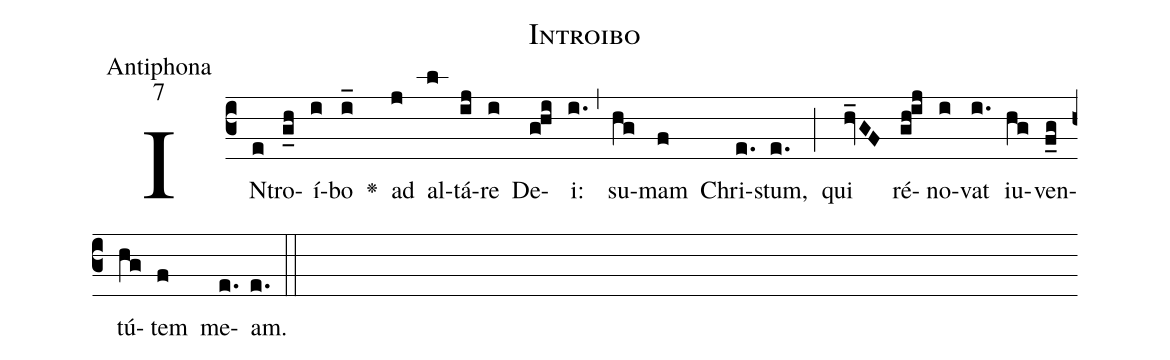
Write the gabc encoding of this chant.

name:Introibo;
office-part:Antiphona;
mode:7;
%%
(c3) IN(e)tro(g_h)í(i)bo(i_) <v>\greheightstar</v>() ad(j) al(l)tá(ij)re(i) De(g!hi)i:(i.) (,) su(hg)mam(f) Chri(e.)stum,(e.) (;) qui(hv_GF) ré(gh!ij)no(i)vat(i.) iu(hg)ven(f_g)tú(hg)tem(f) me(e.)am.(e.) (::)
